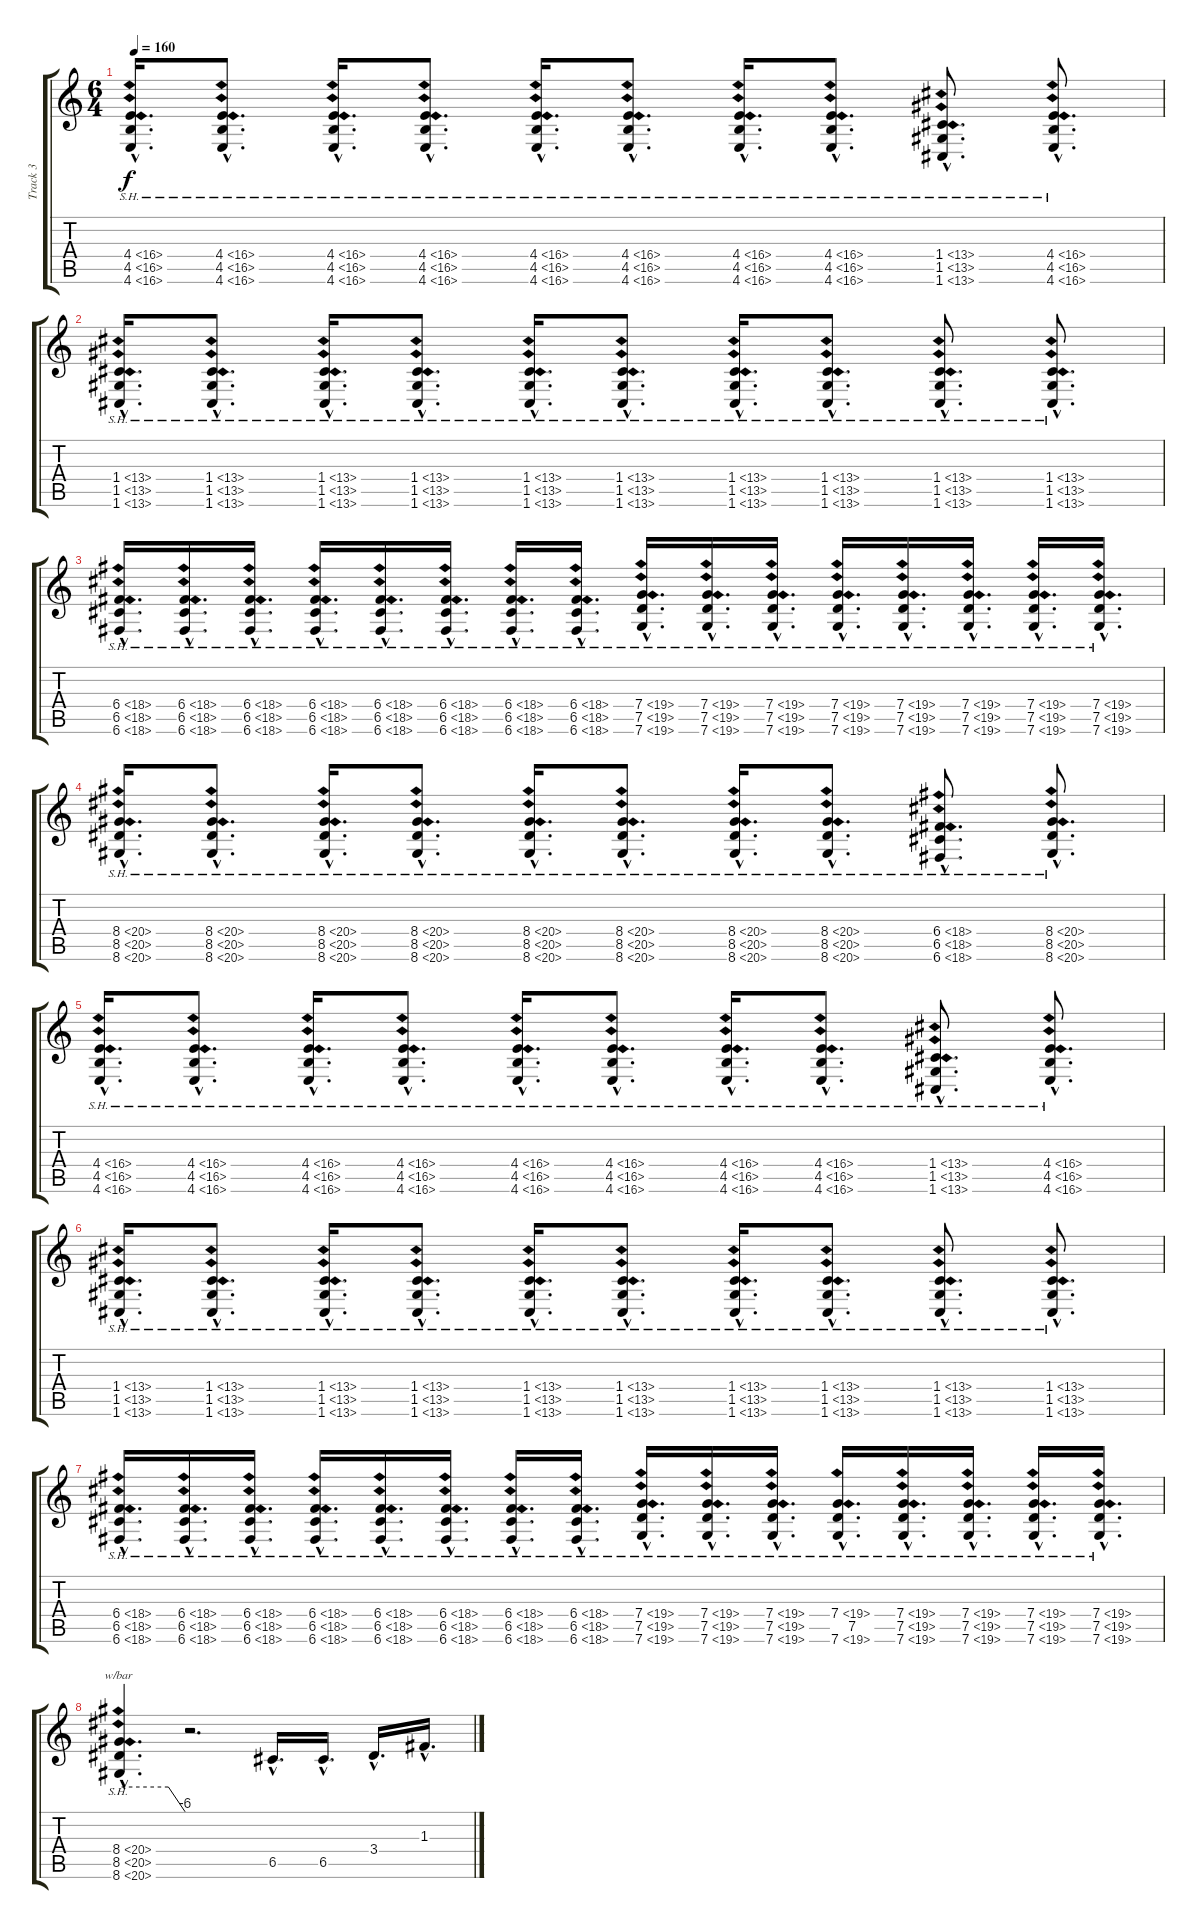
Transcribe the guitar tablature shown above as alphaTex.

\track ("Track 3" "Track 3") {instrument overdrivenguitar}
\staff {score tabs}
\tuning (D4 A3 F3 C3 G2 C2) {hide}
\ts (6 4)
\tempo 160
\clef g2
\ks c
(4.4{sh 12 hac} 4.5{sh 12 hac} 4.6{sh 12 hac}).16{d dy f} (4.4{sh 12 hac} 4.5{sh 12 hac} 4.6{sh 12 hac}).8{d} (4.4{sh 12 hac} 4.5{sh 12 hac} 4.6{sh 12 hac}).16{d} (4.4{sh 12 hac} 4.5{sh 12 hac} 4.6{sh 12 hac}).8{d} (4.4{sh 12 hac} 4.5{sh 12 hac} 4.6{sh 12 hac}).16{d} (4.4{sh 12 hac} 4.5{sh 12 hac} 4.6{sh 12 hac}).8{d} (4.4{sh 12 hac} 4.5{sh 12 hac} 4.6{sh 12 hac}).16{d} (4.4{sh 12 hac} 4.5{sh 12 hac} 4.6{sh 12 hac}).8{d} (1.4{sh 12 hac} 1.5{sh 12 hac} 1.6{sh 12 hac}).8{d} (4.4{sh 12 hac} 4.5{sh 12 hac} 4.6{sh 12 hac}).8{d} |
(1.4{sh 12 hac} 1.5{sh 12 hac} 1.6{sh 12 hac}).16{d} (1.4{sh 12 hac} 1.5{sh 12 hac} 1.6{sh 12 hac}).8{d} (1.4{sh 12 hac} 1.5{sh 12 hac} 1.6{sh 12 hac}).16{d} (1.4{sh 12 hac} 1.5{sh 12 hac} 1.6{sh 12 hac}).8{d} (1.4{sh 12 hac} 1.5{sh 12 hac} 1.6{sh 12 hac}).16{d} (1.4{sh 12 hac} 1.5{sh 12 hac} 1.6{sh 12 hac}).8{d} (1.4{sh 12 hac} 1.5{sh 12 hac} 1.6{sh 12 hac}).16{d} (1.4{sh 12 hac} 1.5{sh 12 hac} 1.6{sh 12 hac}).8{d} (1.4{sh 12 hac} 1.5{sh 12 hac} 1.6{sh 12 hac}).8{d} (1.4{sh 12 hac} 1.5{sh 12 hac} 1.6{sh 12 hac}).8{d} |
(6.4{sh 12 hac} 6.5{sh 12 hac} 6.6{sh 12 hac}).16{d} (6.4{sh 12 hac} 6.5{sh 12 hac} 6.6{sh 12 hac}).16{d} (6.4{sh 12 hac} 6.5{sh 12 hac} 6.6{sh 12 hac}).16{d} (6.4{sh 12 hac} 6.5{sh 12 hac} 6.6{sh 12 hac}).16{d} (6.4{sh 12 hac} 6.5{sh 12 hac} 6.6{sh 12 hac}).16{d} (6.4{sh 12 hac} 6.5{sh 12 hac} 6.6{sh 12 hac}).16{d} (6.4{sh 12 hac} 6.5{sh 12 hac} 6.6{sh 12 hac}).16{d} (6.4{sh 12 hac} 6.5{sh 12 hac} 6.6{sh 12 hac}).16{d} (7.4{sh 12 hac} 7.5{sh 12 hac} 7.6{sh 12 hac}).16{d} (7.4{sh 12 hac} 7.5{sh 12 hac} 7.6{sh 12 hac}).16{d} (7.4{sh 12 hac} 7.5{sh 12 hac} 7.6{sh 12 hac}).16{d} (7.4{sh 12 hac} 7.5{sh 12 hac} 7.6{sh 12 hac}).16{d} (7.4{sh 12 hac} 7.5{sh 12 hac} 7.6{sh 12 hac}).16{d} (7.4{sh 12 hac} 7.5{sh 12 hac} 7.6{sh 12 hac}).16{d} (7.4{sh 12 hac} 7.5{sh 12 hac} 7.6{sh 12 hac}).16{d} (7.4{sh 12 hac} 7.5{sh 12 hac} 7.6{sh 12 hac}).16{d} |
(8.4{sh 12 hac} 8.5{sh 12 hac} 8.6{sh 12 hac}).16{d} (8.4{sh 12 hac} 8.5{sh 12 hac} 8.6{sh 12 hac}).8{d} (8.4{sh 12 hac} 8.5{sh 12 hac} 8.6{sh 12 hac}).16{d} (8.4{sh 12 hac} 8.5{sh 12 hac} 8.6{sh 12 hac}).8{d} (8.4{sh 12 hac} 8.5{sh 12 hac} 8.6{sh 12 hac}).16{d} (8.4{sh 12 hac} 8.5{sh 12 hac} 8.6{sh 12 hac}).8{d} (8.4{sh 12 hac} 8.5{sh 12 hac} 8.6{sh 12 hac}).16{d} (8.4{sh 12 hac} 8.5{sh 12 hac} 8.6{sh 12 hac}).8{d} (6.4{sh 12 hac} 6.5{sh 12 hac} 6.6{sh 12 hac}).8{d} (8.4{sh 12 hac} 8.5{sh 12 hac} 8.6{sh 12 hac}).8{d} |
(4.4{sh 12 hac} 4.5{sh 12 hac} 4.6{sh 12 hac}).16{d} (4.4{sh 12 hac} 4.5{sh 12 hac} 4.6{sh 12 hac}).8{d} (4.4{sh 12 hac} 4.5{sh 12 hac} 4.6{sh 12 hac}).16{d} (4.4{sh 12 hac} 4.5{sh 12 hac} 4.6{sh 12 hac}).8{d} (4.4{sh 12 hac} 4.5{sh 12 hac} 4.6{sh 12 hac}).16{d} (4.4{sh 12 hac} 4.5{sh 12 hac} 4.6{sh 12 hac}).8{d} (4.4{sh 12 hac} 4.5{sh 12 hac} 4.6{sh 12 hac}).16{d} (4.4{sh 12 hac} 4.5{sh 12 hac} 4.6{sh 12 hac}).8{d} (1.4{sh 12 hac} 1.5{sh 12 hac} 1.6{sh 12 hac}).8{d} (4.4{sh 12 hac} 4.5{sh 12 hac} 4.6{sh 12 hac}).8{d} |
(1.4{sh 12 hac} 1.5{sh 12 hac} 1.6{sh 12 hac}).16{d} (1.4{sh 12 hac} 1.5{sh 12 hac} 1.6{sh 12 hac}).8{d} (1.4{sh 12 hac} 1.5{sh 12 hac} 1.6{sh 12 hac}).16{d} (1.4{sh 12 hac} 1.5{sh 12 hac} 1.6{sh 12 hac}).8{d} (1.4{sh 12 hac} 1.5{sh 12 hac} 1.6{sh 12 hac}).16{d} (1.4{sh 12 hac} 1.5{sh 12 hac} 1.6{sh 12 hac}).8{d} (1.4{sh 12 hac} 1.5{sh 12 hac} 1.6{sh 12 hac}).16{d} (1.4{sh 12 hac} 1.5{sh 12 hac} 1.6{sh 12 hac}).8{d} (1.4{sh 12 hac} 1.5{sh 12 hac} 1.6{sh 12 hac}).8{d} (1.4{sh 12 hac} 1.5{sh 12 hac} 1.6{sh 12 hac}).8{d} |
(6.4{sh 12 hac} 6.5{sh 12 hac} 6.6{sh 12 hac}).16{d} (6.4{sh 12 hac} 6.5{sh 12 hac} 6.6{sh 12 hac}).16{d} (6.4{sh 12 hac} 6.5{sh 12 hac} 6.6{sh 12 hac}).16{d} (6.4{sh 12 hac} 6.5{sh 12 hac} 6.6{sh 12 hac}).16{d} (6.4{sh 12 hac} 6.5{sh 12 hac} 6.6{sh 12 hac}).16{d} (6.4{sh 12 hac} 6.5{sh 12 hac} 6.6{sh 12 hac}).16{d} (6.4{sh 12 hac} 6.5{sh 12 hac} 6.6{sh 12 hac}).16{d} (6.4{sh 12 hac} 6.5{sh 12 hac} 6.6{sh 12 hac}).16{d} (7.4{sh 12 hac} 7.5{sh 12 hac} 7.6{sh 12 hac}).16{d} (7.4{sh 12 hac} 7.5{sh 12 hac} 7.6{sh 12 hac}).16{d} (7.4{sh 12 hac} 7.5{sh 12 hac} 7.6{sh 12 hac}).16{d} (7.4{sh 12 hac} 7.5{hac} 7.6{sh 12 hac}).16{d} (7.4{sh 12 hac} 7.5{sh 12 hac} 7.6{sh 12 hac}).16{d} (7.4{sh 12 hac} 7.5{sh 12 hac} 7.6{sh 12 hac}).16{d} (7.4{sh 12 hac} 7.5{sh 12 hac} 7.6{sh 12 hac}).16{d} (7.4{sh 12 hac} 7.5{sh 12 hac} 7.6{sh 12 hac}).16{d} |
(8.4{sh 12 hac} 8.5{sh 12 hac} 8.6{sh 12 hac}).4{d tbe (custom default 0 0 45 0 60 -24)} r.2{d} 6.5{hac}.16{d} 6.5{hac}.16{d} 3.4{hac}.16{d} 1.3{hac}.16{d}
